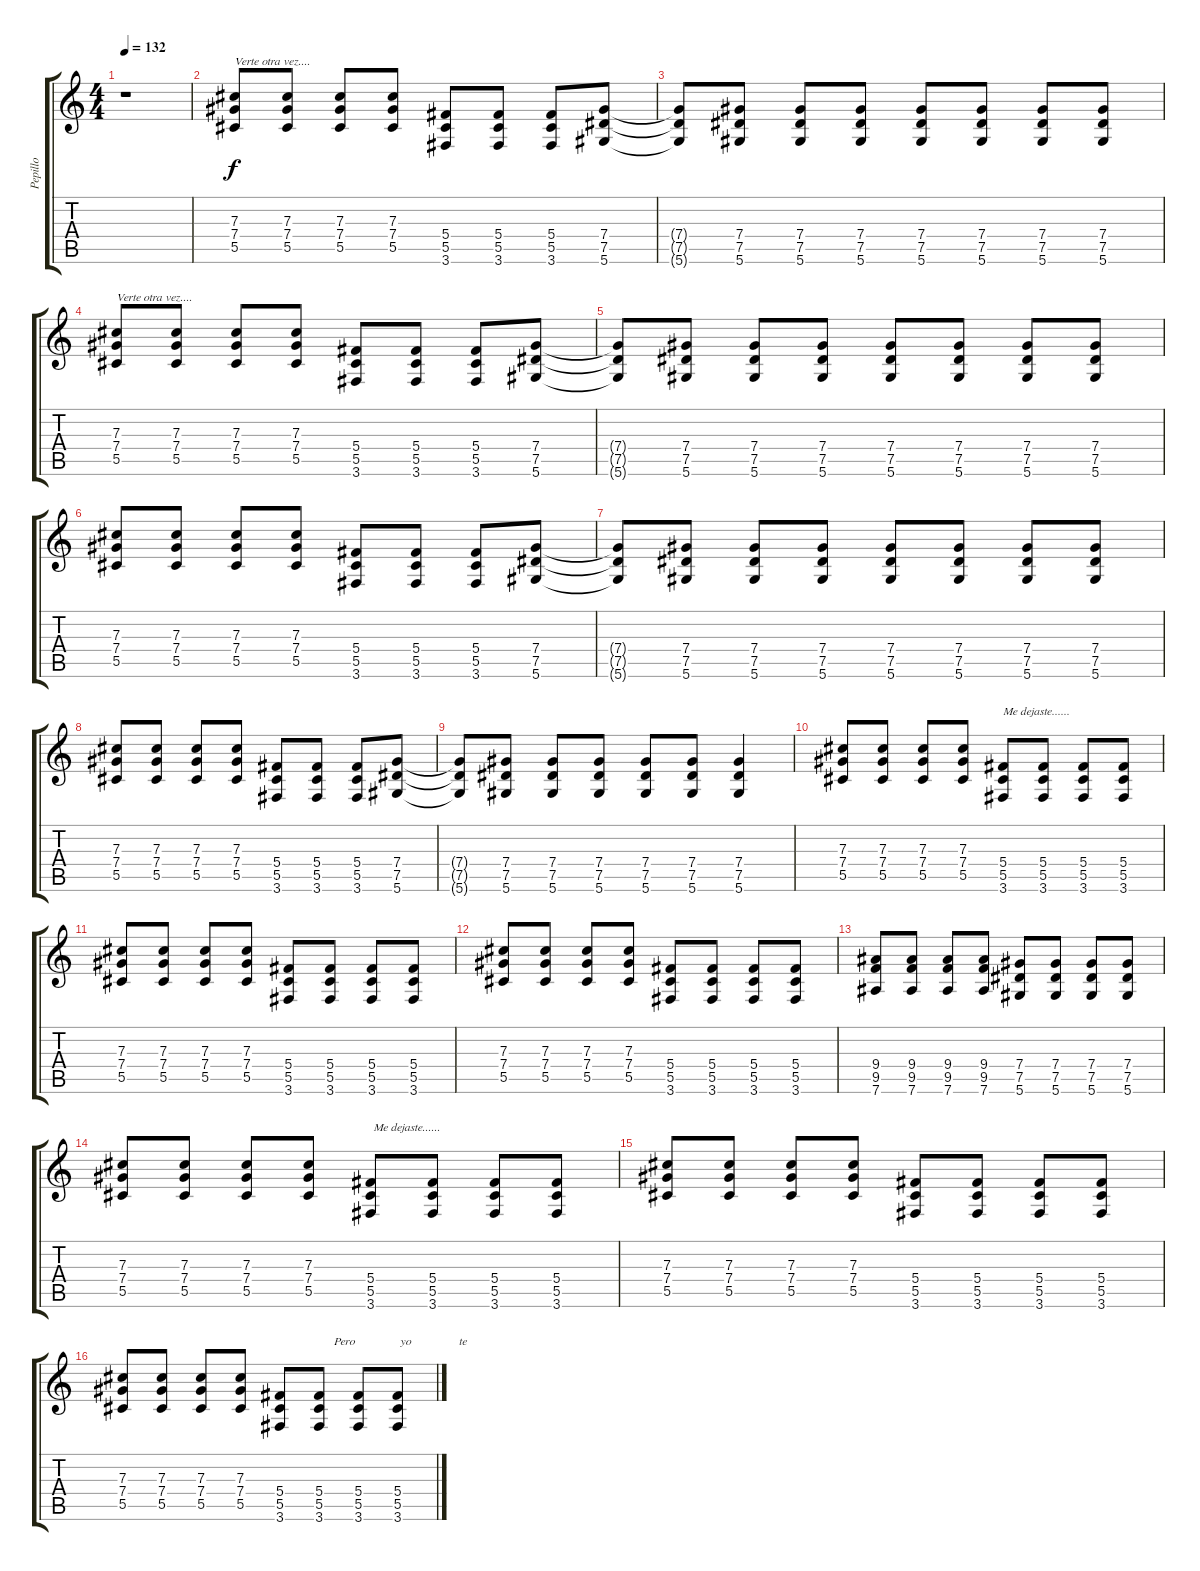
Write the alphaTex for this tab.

\track ("Pepillo" "Pepillo") {instrument distortionguitar}
\staff {score tabs}
\tuning (Eb4 Bb3 Gb3 Db3 Ab2 Eb2) {hide}
\ts (4 4)
\tempo 132
\clef g2
\ks c
r.1{dy f} |
(7.3 7.4 5.5).8{txt "Verte otra vez...." volume 13} (7.3 7.4 5.5).8 (7.3 7.4 5.5).8 (7.3 7.4 5.5).8 (5.4 5.5 3.6).8 (5.4 5.5 3.6).8 (5.4 5.5 3.6).8 (7.4 7.5 5.6).8 |
(7.4{t} 7.5{t} 5.6{t}).8 (7.4 7.5 5.6).8 (7.4 7.5 5.6).8 (7.4 7.5 5.6).8 (7.4 7.5 5.6).8 (7.4 7.5 5.6).8 (7.4 7.5 5.6).8 (7.4 7.5 5.6).8 |
(7.3 7.4 5.5).8{txt "Verte otra vez...."} (7.3 7.4 5.5).8 (7.3 7.4 5.5).8 (7.3 7.4 5.5).8 (5.4 5.5 3.6).8 (5.4 5.5 3.6).8 (5.4 5.5 3.6).8 (7.4 7.5 5.6).8 |
(7.4{t} 7.5{t} 5.6{t}).8 (7.4 7.5 5.6).8 (7.4 7.5 5.6).8 (7.4 7.5 5.6).8 (7.4 7.5 5.6).8 (7.4 7.5 5.6).8 (7.4 7.5 5.6).8 (7.4 7.5 5.6).8 |
(7.3 7.4 5.5).8 (7.3 7.4 5.5).8 (7.3 7.4 5.5).8 (7.3 7.4 5.5).8 (5.4 5.5 3.6).8 (5.4 5.5 3.6).8 (5.4 5.5 3.6).8 (7.4 7.5 5.6).8 |
(7.4{t} 7.5{t} 5.6{t}).8 (7.4 7.5 5.6).8 (7.4 7.5 5.6).8 (7.4 7.5 5.6).8 (7.4 7.5 5.6).8 (7.4 7.5 5.6).8 (7.4 7.5 5.6).8 (7.4 7.5 5.6).8 |
(7.3 7.4 5.5).8 (7.3 7.4 5.5).8 (7.3 7.4 5.5).8 (7.3 7.4 5.5).8 (5.4 5.5 3.6).8 (5.4 5.5 3.6).8 (5.4 5.5 3.6).8 (7.4 7.5 5.6).8 |
(7.4{t} 7.5{t} 5.6{t}).8 (7.4 7.5 5.6).8 (7.4 7.5 5.6).8 (7.4 7.5 5.6).8 (7.4 7.5 5.6).8 (7.4 7.5 5.6).8 (7.4 7.5 5.6).4 |
(7.3 7.4 5.5).8 (7.3 7.4 5.5).8 (7.3 7.4 5.5).8 (7.3 7.4 5.5).8 (5.4 5.5 3.6).8{txt "Me dejaste......"} (5.4 5.5 3.6).8 (5.4 5.5 3.6).8 (5.4 5.5 3.6).8 |
(7.3 7.4 5.5).8 (7.3 7.4 5.5).8 (7.3 7.4 5.5).8 (7.3 7.4 5.5).8 (5.4 5.5 3.6).8 (5.4 5.5 3.6).8 (5.4 5.5 3.6).8 (5.4 5.5 3.6).8 |
(7.3 7.4 5.5).8 (7.3 7.4 5.5).8 (7.3 7.4 5.5).8 (7.3 7.4 5.5).8 (5.4 5.5 3.6).8 (5.4 5.5 3.6).8 (5.4 5.5 3.6).8 (5.4 5.5 3.6).8 |
(9.4 9.5 7.6).8 (9.4 9.5 7.6).8 (9.4 9.5 7.6).8 (9.4 9.5 7.6).8 (7.4 7.5 5.6).8 (7.4 7.5 5.6).8 (7.4 7.5 5.6).8 (7.4 7.5 5.6).8 |
(7.3 7.4 5.5).8 (7.3 7.4 5.5).8 (7.3 7.4 5.5).8 (7.3 7.4 5.5).8 (5.4 5.5 3.6).8{txt " Me dejaste......"} (5.4 5.5 3.6).8 (5.4 5.5 3.6).8 (5.4 5.5 3.6).8 |
(7.3 7.4 5.5).8 (7.3 7.4 5.5).8 (7.3 7.4 5.5).8 (7.3 7.4 5.5).8 (5.4 5.5 3.6).8 (5.4 5.5 3.6).8 (5.4 5.5 3.6).8 (5.4 5.5 3.6).8 |
(7.3 7.4 5.5).8 (7.3 7.4 5.5).8 (7.3 7.4 5.5).8 (7.3 7.4 5.5).8 (5.4 5.5 3.6).8 (5.4 5.5 3.6).8{txt "     Pero               yo                te      "} (5.4 5.5 3.6).8 (5.4 5.5 3.6).8
